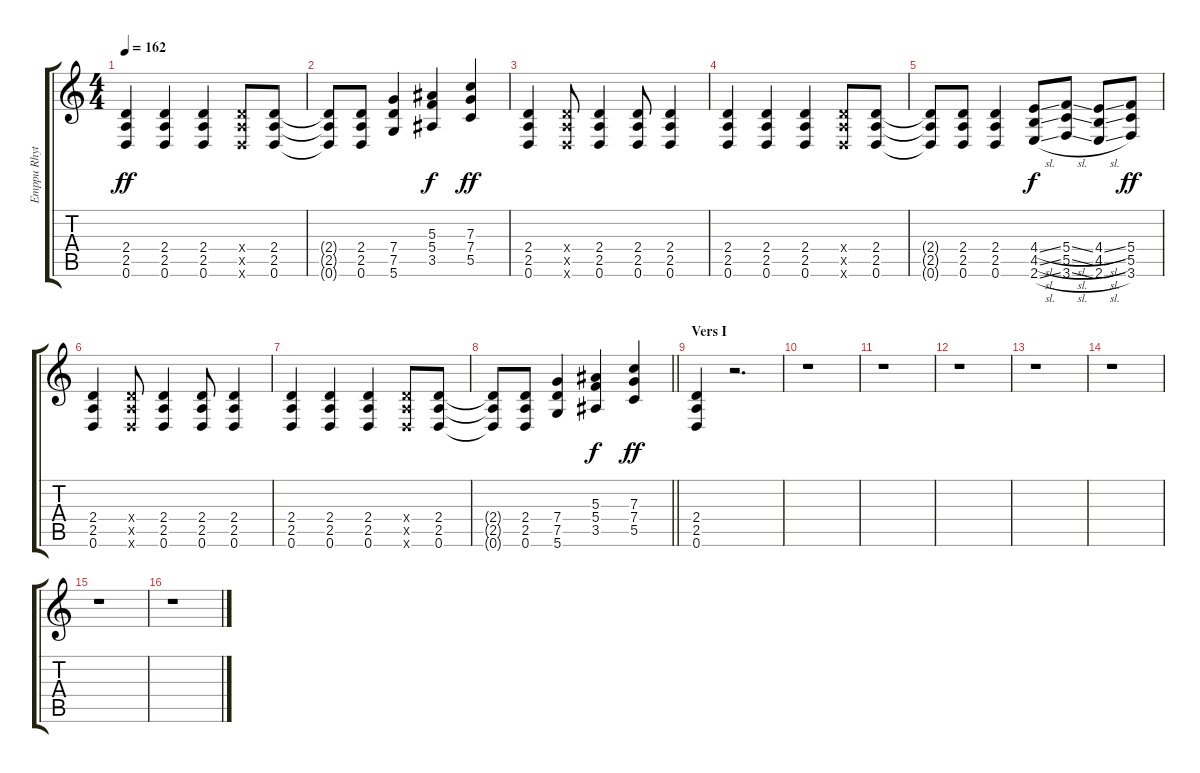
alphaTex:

\track ("Emppu Rhythm" "Emppu Rhyt") {instrument overdrivenguitar}
\staff {score tabs}
\tuning (D4 A3 F3 C3 G2 D2) {hide}
\ts (4 4)
\tempo 162
\clef g2
\ks c
(2.4 2.5 0.6).4{dy ff} (2.4 2.5 0.6).4 (2.4 2.5 0.6).4 (2.4{x} 2.5{x} 0.6{x}).8 (2.4 2.5 0.6).8 |
(2.4{t} 2.5{t} 0.6{t}).8 (2.4 2.5 0.6).8 (7.4 7.5 5.6).4 (5.3 5.4 3.5).4{dy f} (7.3 7.4 5.5).4{dy ff} |
(2.4 2.5 0.6).4 (2.4{x} 2.5{x} 0.6{x}).8 (2.4 2.5 0.6).4 (2.4 2.5 0.6).8 (2.4 2.5 0.6).4 |
(2.4 2.5 0.6).4 (2.4 2.5 0.6).4 (2.4 2.5 0.6).4 (2.4{x} 2.5{x} 0.6{x}).8 (2.4 2.5 0.6).8 |
(2.4{t} 2.5{t} 0.6{t}).8 (2.4 2.5 0.6).8 (2.4 2.5 0.6).4 (4.4{sl} 4.5{sl} 2.6{sl}).8{dy f} (5.4{sl} 5.5{sl} 3.6{sl}).8 (4.4{sl} 4.5{sl} 2.6{sl}).8 (5.4 5.5 3.6).8{dy ff} |
(2.4 2.5 0.6).4 (2.4{x} 2.5{x} 0.6{x}).8 (2.4 2.5 0.6).4 (2.4 2.5 0.6).8 (2.4 2.5 0.6).4 |
(2.4 2.5 0.6).4 (2.4 2.5 0.6).4 (2.4 2.5 0.6).4 (2.4{x} 2.5{x} 0.6{x}).8 (2.4 2.5 0.6).8 |
\barLineRight lightlight
(2.4{t} 2.5{t} 0.6{t}).8 (2.4 2.5 0.6).8 (7.4 7.5 5.6).4 (5.3 5.4 3.5).4{dy f} (7.3 7.4 5.5).4{dy ff} |
\section ("" "Vers I")
(2.4 2.5 0.6).4 r.2{d} |
r.1 |
r.1 |
r.1 |
r.1 |
r.1 |
r.1 |
r.1
